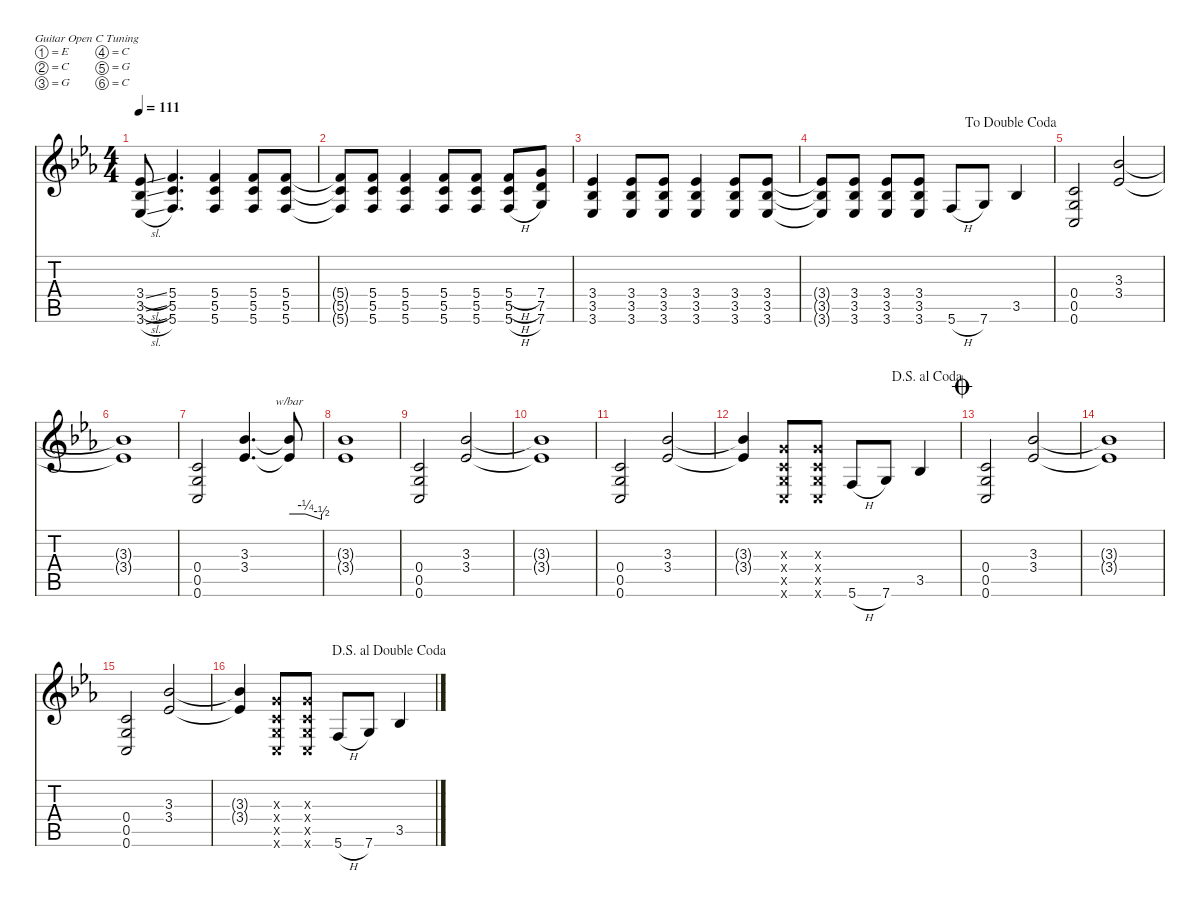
\defaultSystemsLayout 4
\hideDynamics
\bracketExtendMode nobrackets
\singleTrackTrackNamePolicy hidden
\multiTrackTrackNamePolicy hidden
\firstSystemTrackNameMode fullname
\firstSystemTrackNameOrientation horizontal
\otherSystemsTrackNameOrientation horizontal
\track ("Dev" "dist.guit.") {instrument distortionguitar}
\staff {score tabs}
\tuning (E4 C4 G3 C3 G2 C2)
\ts (4 4)
\tempo 111
\clef g2
\ks eb
(3.4{sl acc b} 3.5{sl acc b} 3.6{sl acc b}).8{dy f beam Up} (5.4{acc forcenatural} 5.5{acc forcenatural} 5.6{acc forcenatural}).4{d beam Up} (5.4{acc forcenatural} 5.5{acc forcenatural} 5.6{acc forcenatural}).4{beam Up} (5.4{acc forcenatural} 5.5{acc forcenatural} 5.6{acc forcenatural}).8{beam Up} (5.4{acc forcenatural} 5.5{acc forcenatural} 5.6{acc forcenatural}).8{beam Up} |
(5.4{t acc forcenatural} 5.5{t acc forcenatural} 5.6{t acc forcenatural}).8{beam Up} (5.4{acc forcenatural} 5.5{acc forcenatural} 5.6{acc forcenatural}).8{beam Up} (5.4{acc forcenatural} 5.5{acc forcenatural} 5.6{acc forcenatural}).4{beam Up} (5.4{acc forcenatural} 5.5{acc forcenatural} 5.6{acc forcenatural}).8{beam Up} (5.4{acc forcenatural} 5.5{acc forcenatural} 5.6{acc forcenatural}).8{beam Up} (5.4{h acc forcenatural} 5.5{h acc forcenatural} 5.6{h acc forcenatural}).8{beam Up} (7.4{acc forcenatural} 7.5{acc forcenatural} 7.6{acc forcenatural}).8{beam Up} |
(3.4{acc b} 3.5{acc b} 3.6{acc b}).4{beam Up} (3.4{acc b} 3.5{acc b} 3.6{acc b}).8{beam Up} (3.4{acc b} 3.5{acc b} 3.6{acc b}).8{beam Up} (3.4{acc b} 3.5{acc b} 3.6{acc b}).4{beam Up} (3.4{acc b} 3.5{acc b} 3.6{acc b}).8{beam Up} (3.4{acc b} 3.5{acc b} 3.6{acc b}).8{beam Up} |
\jump dadoublecoda
(3.4{t acc b} 3.5{t acc b} 3.6{t acc b}).8{beam Up} (3.4{acc b} 3.5{acc b} 3.6{acc b}).8{beam Up} (3.4{acc b} 3.5{acc b} 3.6{acc b}).8{beam Up} (3.4{acc b} 3.5{acc b} 3.6{acc b}).8{beam Up} 5.6{h acc forcenatural}.8{beam Up} 7.6{acc forcenatural}.8{beam Up} 3.5{acc b}.4{beam Up} |
(0.4{acc forcenatural} 0.5{acc forcenatural} 0.6{acc forcenatural}).2{beam Up} (3.3{acc b} 3.4{acc b}).2{beam Up} |
(3.3{t acc b} 3.4{t acc b}).1{beam Up} |
(0.4{acc forcenatural} 0.5{acc forcenatural} 0.6{acc forcenatural}).2{beam Up} (3.3{acc b} 3.4{acc b}).4{d beam Up} (3.3{t acc b} 3.4{t acc b}).8{tbe (custom default 0 0 30 -1 30 -1 60 -2 0 0 60 0) beam Up} |
(3.3{t acc b} 3.4{t acc b}).1{beam Up} |
(0.4{acc forcenatural} 0.5{acc forcenatural} 0.6{acc forcenatural}).2{beam Up} (3.3{acc b} 3.4{acc b}).2{beam Up} |
(3.3{t acc b} 3.4{t acc b}).1{beam Up} |
(0.4{acc forcenatural} 0.5{acc forcenatural} 0.6{acc forcenatural}).2{beam Up} (3.3{acc b} 3.4{acc b}).2{beam Up} |
\jump dalsegnoalcoda
(3.3{t acc b} 3.4{t acc b}).4{beam Up} (0.3{x acc forcenatural} 0.4{x acc forcenatural} 0.5{x acc forcenatural} 0.6{x acc forcenatural}).8{beam Up} (0.3{x acc forcenatural} 0.4{x acc forcenatural} 0.5{x acc forcenatural} 0.6{x acc forcenatural}).8{beam Up} 5.6{h acc forcenatural}.8{beam Up} 7.6{acc forcenatural}.8{beam Up} 3.5{acc b}.4{beam Up} |
\jump coda
(0.4{acc forcenatural} 0.5{acc forcenatural} 0.6{acc forcenatural}).2{beam Up} (3.3{acc b} 3.4{acc b}).2{beam Up} |
(3.3{t acc b} 3.4{t acc b}).1{beam Up} |
(0.4{acc forcenatural} 0.5{acc forcenatural} 0.6{acc forcenatural}).2{beam Up} (3.3{acc b} 3.4{acc b}).2{beam Up} |
\jump dalsegnoaldoublecoda
(3.3{t acc b} 3.4{t acc b}).4{beam Up} (0.3{x acc forcenatural} 0.4{x acc forcenatural} 0.5{x acc forcenatural} 0.6{x acc forcenatural}).8{beam Up} (0.3{x acc forcenatural} 0.4{x acc forcenatural} 0.5{x acc forcenatural} 0.6{x acc forcenatural}).8{beam Up} 5.6{h acc forcenatural}.8{beam Up} 7.6{acc forcenatural}.8{beam Up} 3.5{acc b}.4{beam Up}
